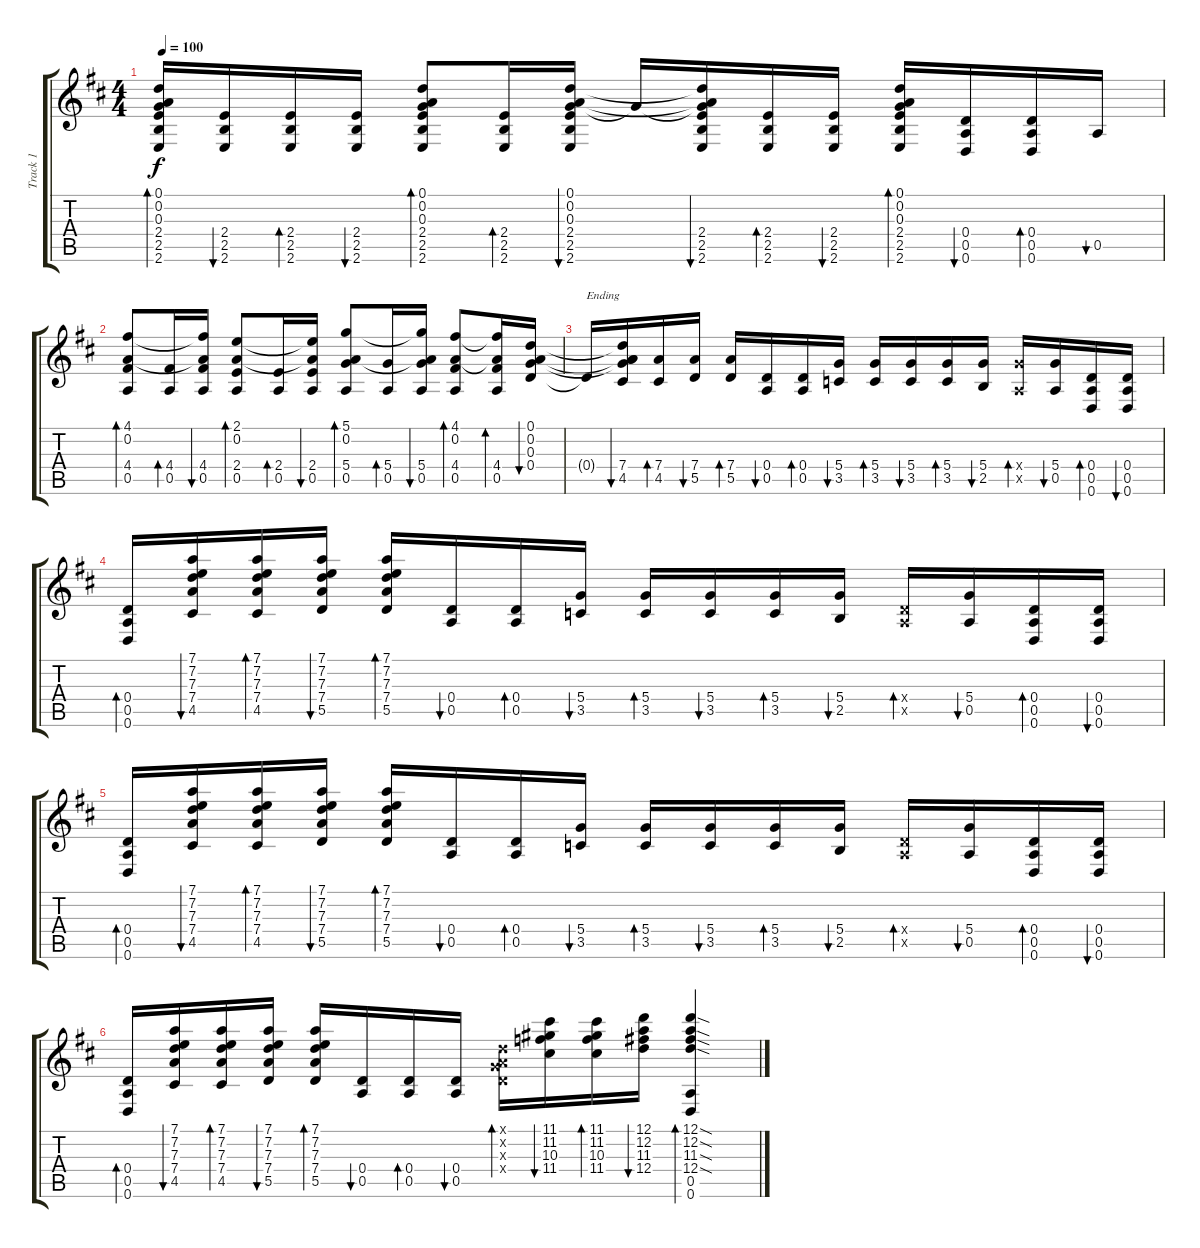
\track ("Track 1" "Track 1") {instrument acousticguitarsteel}
\staff {score tabs}
\tuning (D4 A3 G3 D3 A2 D2) {hide}
\ts (4 4)
\tempo 100
\clef g2
\ks d
(0.1{t} 0.2{t} 0.3{t} 2.4 2.5 2.6).16{bd 120 dy f} (2.4 2.5 2.6).16{bu 120} (2.4 2.5 2.6).16{bd 120} (2.4 2.5 2.6).16{bu 120} (0.1 0.2 0.3 2.4 2.5 2.6).8{bd 120} (2.4 2.5 2.6).16{bd 120} (0.1 0.2 0.3 2.4 2.5 2.6).16{bu 120} 0.3{t}.16 (0.1{t} 0.2{t} 0.3{t} 2.4 2.5 2.6).16{bu 120} (2.4 2.5 2.6).16{bd 120} (2.4 2.5 2.6).16{bu 120} (0.1 0.2 0.3 2.4 2.5 2.6).16{bd 120} (0.4 0.5 0.6).16{bu 120} (0.4 0.5 0.6).16{bd 120} 0.5.16{bu 120} |
(4.1 0.2 4.4 0.5).8{bd 120} (4.4 0.5).16{bd 120} (4.1{t} 0.2{t} 4.4 0.5).16{bu 120} (2.1 0.2 2.4 0.5).8{bd 120} (2.4 0.5).16{bd 120} (2.1{t} 0.2{t} 2.4 0.5).16{bu 120} (5.1 0.2 5.4 0.5).8{bd 120} (5.4 0.5).16{bd 120} (5.1{t} 0.2{t} 5.4 0.5).16{bu 120} (4.1 0.2 4.4 0.5).8{bd 120} (4.1{t} 0.2{t} 4.4 0.5).16{bd 120} (0.1 0.2 0.3 0.4).16{bu 120} |
0.4{t}.16{txt "Ending"} (0.1{t} 0.2{t} 0.3{t} 7.4 4.5).16{bu 120} (7.4 4.5).16{bd 120} (7.4 5.5).16{bu 120} (7.4 5.5).16{bd 120} (0.4 0.5).16{bu 120} (0.4 0.5).16{bd 120} (5.4 3.5).16{bu 120} (5.4 3.5).16{bd 120} (5.4 3.5).16{bu 120} (5.4 3.5).16{bd 120} (5.4 2.5).16{bu 120} (5.4{x} 0.5{x}).16{bd 120} (5.4 0.5).16{bu 120} (0.4 0.5 0.6).16{bd 120} (0.4 0.5 0.6).16{bu 120} |
(0.4 0.5 0.6).16{bd 120} (7.1 7.2 7.3 7.4 4.5).16{bu 120} (7.1 7.2 7.3 7.4 4.5).16{bd 120} (7.1 7.2 7.3 7.4 5.5).16{bu 120} (7.1 7.2 7.3 7.4 5.5).16{bd 120} (0.4 0.5).16{bu 120} (0.4 0.5).16{bd 120} (5.4 3.5).16{bu 120} (5.4 3.5).16{bd 120} (5.4 3.5).16{bu 120} (5.4 3.5).16{bd 120} (5.4 2.5).16{bu 120} (0.4{x} 0.5{x}).16{bd 120} (5.4 0.5).16{bu 120} (0.4 0.5 0.6).16{bd 120} (0.4 0.5 0.6).16{bu 120} |
(0.4 0.5 0.6).16{bd 120} (7.1 7.2 7.3 7.4 4.5).16{bu 120} (7.1 7.2 7.3 7.4 4.5).16{bd 120} (7.1 7.2 7.3 7.4 5.5).16{bu 120} (7.1 7.2 7.3 7.4 5.5).16{bd 120} (0.4 0.5).16{bu 120} (0.4 0.5).16{bd 120} (5.4 3.5).16{bu 120} (5.4 3.5).16{bd 120} (5.4 3.5).16{bu 120} (5.4 3.5).16{bd 120} (5.4 2.5).16{bu 120} (0.4{x} 0.5{x}).16{bd 120} (5.4 0.5).16{bu 120} (0.4 0.5 0.6).16{bd 120} (0.4 0.5 0.6).16{bu 120} |
(0.4 0.5 0.6).16{bd 120} (7.1 7.2 7.3 7.4 4.5).16{bu 120} (7.1 7.2 7.3 7.4 4.5).16{bd 120} (7.1 7.2 7.3 7.4 5.5).16{bu 120} (7.1 7.2 7.3 7.4 5.5).16{bd 120} (0.4 0.5).16{bu 120} (0.4 0.5).16{bd 120} (0.4 0.5).16{bu 120} (0.1{x} 0.2{x} 0.3{x} 0.4{x}).16{bd 120} (11.1 11.2 10.3 11.4).16{bu 120} (11.1 11.2 10.3 11.4).16{bd 120} (12.1 12.2 11.3 12.4).16{bu 120} (12.1{sod} 12.2{sod} 11.3{sod} 12.4{sod} 0.5 0.6).4{bd 120}
